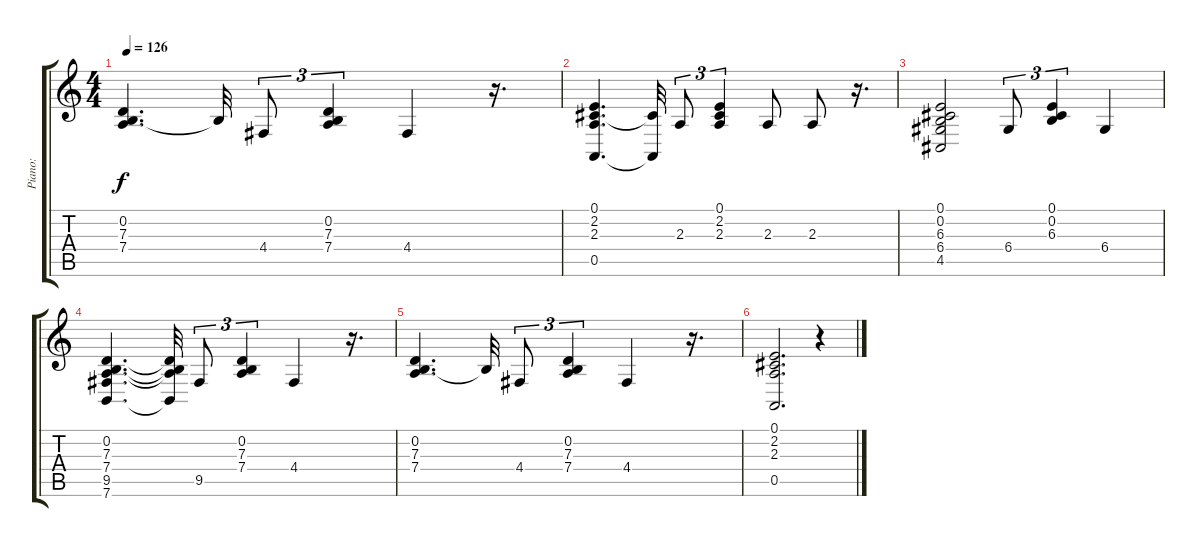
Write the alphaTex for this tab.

\track ("Piano:" "Piano:") {instrument acousticgrandpiano}
\staff {score tabs}
\tuning (E4 B3 G3 D3 A2 E2) {hide}
\ts (4 4)
\tempo 126
\clef g2
\ks c
(0.2 7.3 7.4).4{d dy f} 0.2{t}.32 4.4.8{tu (3 2)} (0.2 7.3 7.4).4{tu (3 2)} 4.4.4 r.16{d} |
(0.1 2.2 2.3 0.5).4{d} (2.2{t} 0.5{t}).32 2.3.8{tu (3 2)} (0.1 2.2 2.3).4{tu (3 2)} 2.3.8 2.3.8 r.16{d} |
(0.1 0.2 6.3 6.4 4.5).2 6.4.8{tu (3 2)} (0.1 0.2 6.3).4{tu (3 2)} 6.4.4 |
(0.2 7.3 7.4 9.5 7.6).4{d} (0.2{t} 7.3{t} 7.4{t} 7.6{t}).32 9.5.8{tu (3 2)} (0.2 7.3 7.4).4{tu (3 2)} 4.4.4 r.16{d} |
(0.2 7.3 7.4).4{d} 0.2{t}.32 4.4.8{tu (3 2)} (0.2 7.3 7.4).4{tu (3 2)} 4.4.4 r.16{d} |
(0.1 2.2 2.3 0.5).2{d} r.4
